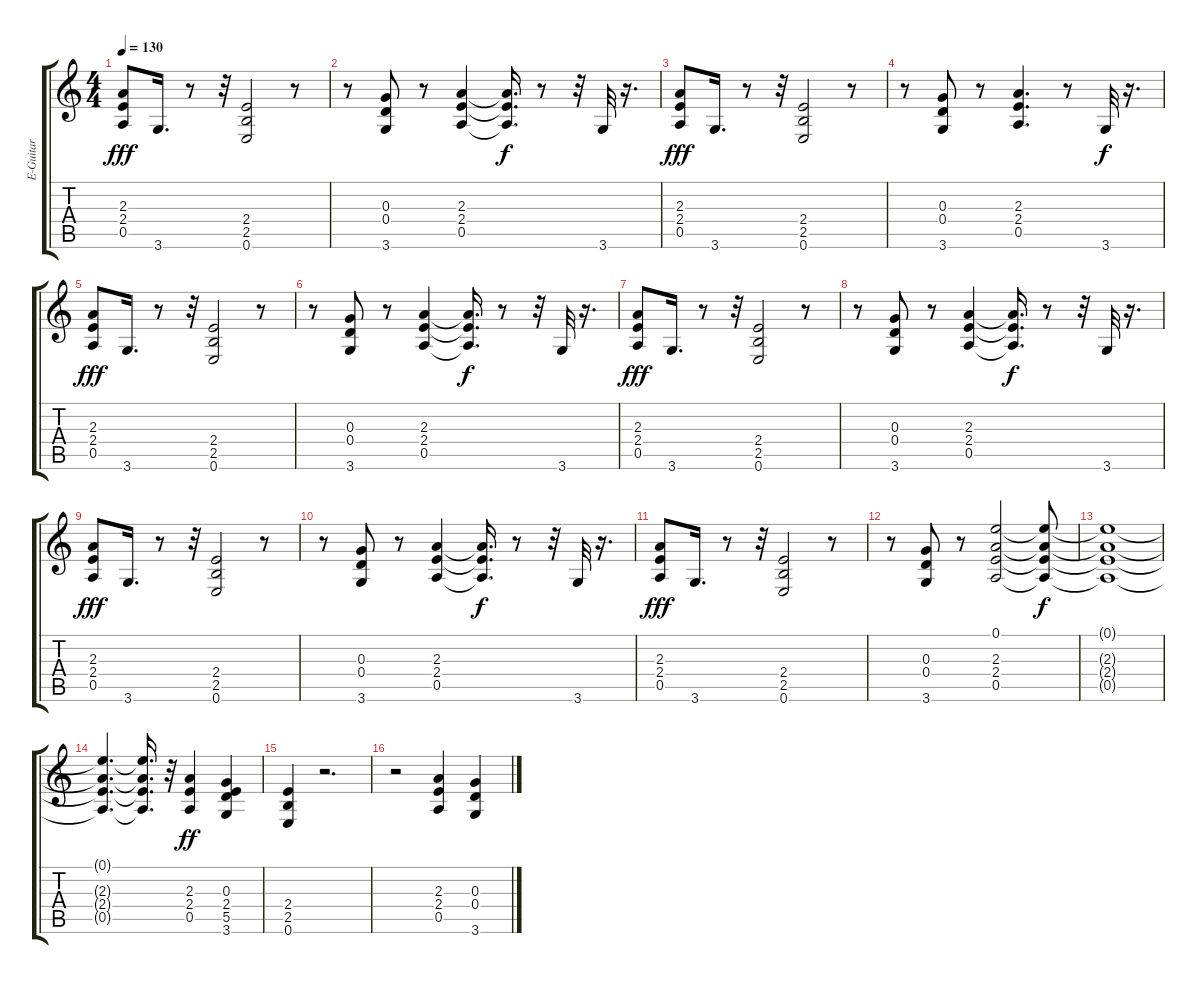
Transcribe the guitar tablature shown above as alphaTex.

\track ("E-Guitar" "E-Guitar") {instrument distortionguitar}
\staff {score tabs}
\tuning (E4 B3 G3 D3 A2 E2) {hide}
\ts (4 4)
\tempo 130
\clef g2
\ks c
(2.3 2.4 0.5).8{dy fff} 3.6.16{d} r.8 r.32 (2.4 2.5 0.6).2 r.8 |
r.8 (0.3 0.4 3.6).8 r.8 (2.3 2.4 0.5).4 (2.3{t} 2.4{t} 0.5{t}).16{d dy f} r.8 r.32 3.6.32 r.16{d} |
(2.3 2.4 0.5).8{dy fff} 3.6.16{d} r.8 r.32 (2.4 2.5 0.6).2 r.8 |
r.8 (0.3 0.4 3.6).8 r.8 (2.3 2.4 0.5).4{d} r.8 3.6.32{dy f} r.16{d} |
(2.3 2.4 0.5).8{dy fff} 3.6.16{d} r.8 r.32 (2.4 2.5 0.6).2 r.8 |
r.8 (0.3 0.4 3.6).8 r.8 (2.3 2.4 0.5).4 (2.3{t} 2.4{t} 0.5{t}).16{d dy f} r.8 r.32 3.6.32 r.16{d} |
(2.3 2.4 0.5).8{dy fff} 3.6.16{d} r.8 r.32 (2.4 2.5 0.6).2 r.8 |
r.8 (0.3 0.4 3.6).8 r.8 (2.3 2.4 0.5).4 (2.3{t} 2.4{t} 0.5{t}).16{d dy f} r.8 r.32 3.6.32 r.16{d} |
(2.3 2.4 0.5).8{dy fff} 3.6.16{d} r.8 r.32 (2.4 2.5 0.6).2 r.8 |
r.8 (0.3 0.4 3.6).8 r.8 (2.3 2.4 0.5).4 (2.3{t} 2.4{t} 0.5{t}).16{d dy f} r.8 r.32 3.6.32 r.16{d} |
(2.3 2.4 0.5).8{dy fff} 3.6.16{d} r.8 r.32 (2.4 2.5 0.6).2 r.8 |
r.8 (0.3 0.4 3.6).8 r.8 (0.1 2.3 2.4 0.5).2 (0.1{t} 2.3{t} 2.4{t} 0.5{t}).8{dy f} |
(0.1{t} 2.3{t} 2.4{t} 0.5{t}).1 |
(0.1{t} 2.3{t} 2.4{t} 0.5{t}).4{d} (0.1{t} 2.3{t} 2.4{t} 0.5{t}).16{d} r.32 (2.3 2.4 0.5).4{dy ff} (0.3 2.4 5.5 3.6).4 |
(2.4 2.5 0.6).4 r.2{d} |
r.2 (2.3 2.4 0.5).4 (0.3 0.4 3.6).4
